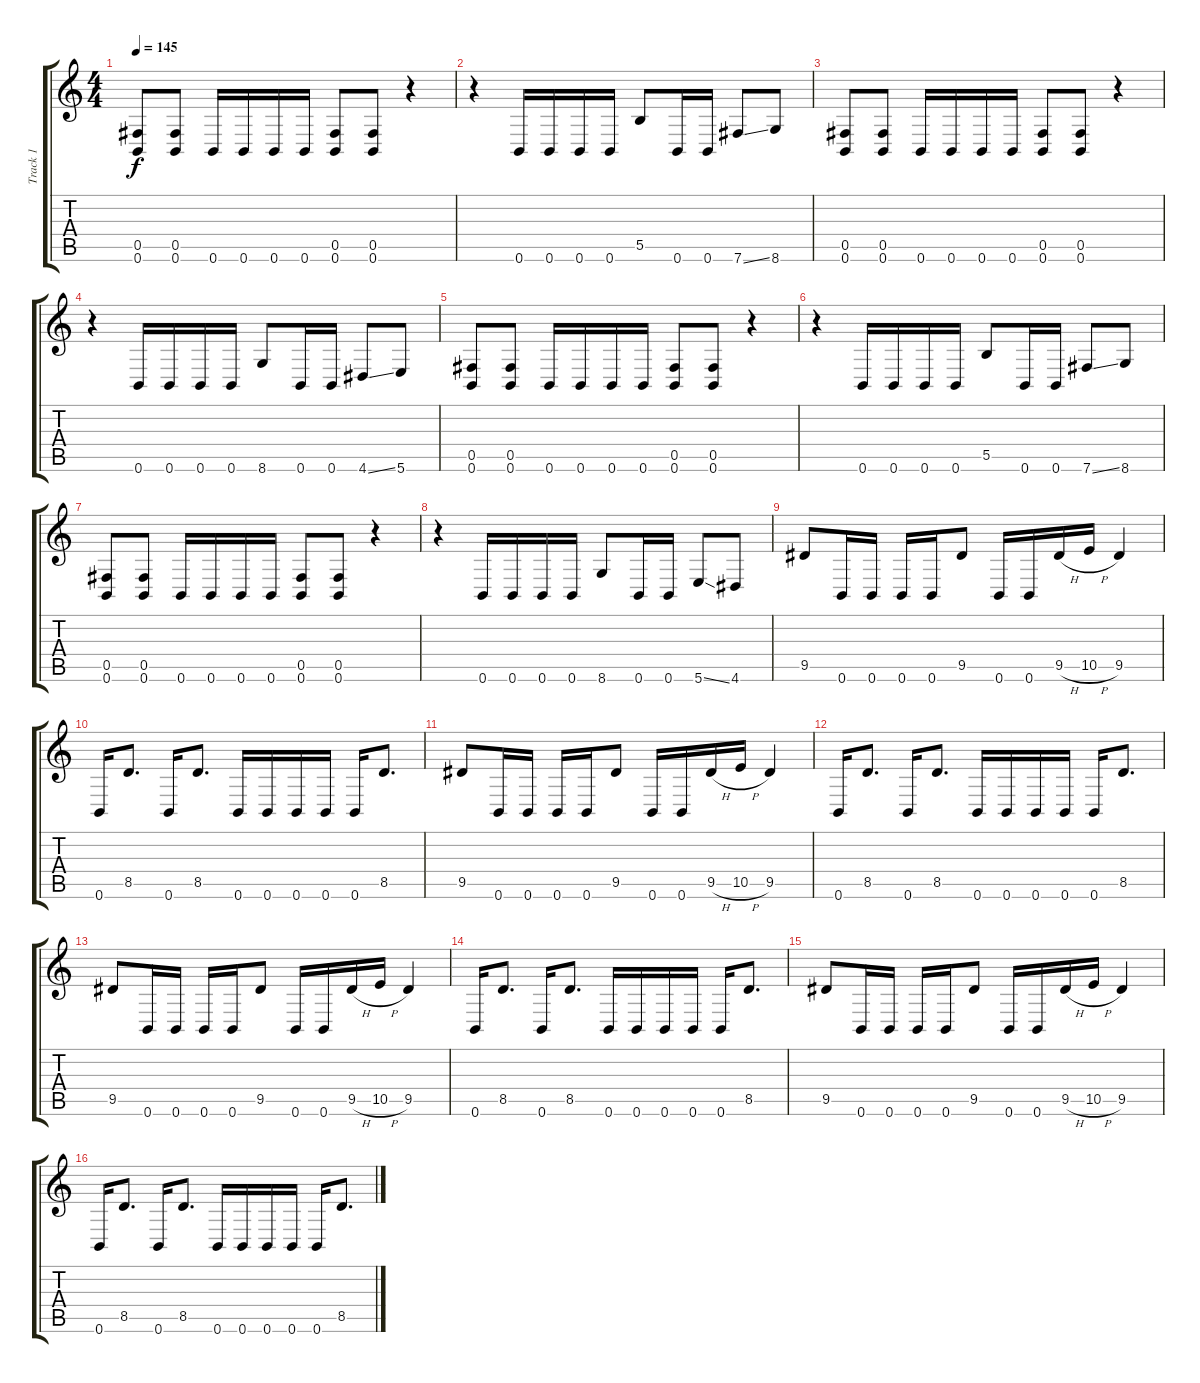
\track ("Track 1" "Track 1") {instrument distortionguitar}
\staff {score tabs}
\tuning (Db4 Ab3 E3 B2 Gb2 B1) {hide}
\ts (4 4)
\tempo 145
\clef g2
\ks c
(0.5 0.6).8{dy f} (0.5 0.6).8 0.6.16 0.6.16 0.6.16 0.6.16 (0.5 0.6).8 (0.5 0.6).8 r.4 |
r.4 0.6.16 0.6.16 0.6.16 0.6.16 5.5.8 0.6.16 0.6.16 7.6{ss}.8 8.6.8 |
(0.5 0.6).8 (0.5 0.6).8 0.6.16 0.6.16 0.6.16 0.6.16 (0.5 0.6).8 (0.5 0.6).8 r.4 |
r.4 0.6.16 0.6.16 0.6.16 0.6.16 8.6.8 0.6.16 0.6.16 4.6{ss}.8 5.6.8 |
(0.5 0.6).8 (0.5 0.6).8 0.6.16 0.6.16 0.6.16 0.6.16 (0.5 0.6).8 (0.5 0.6).8 r.4 |
r.4 0.6.16 0.6.16 0.6.16 0.6.16 5.5.8 0.6.16 0.6.16 7.6{ss}.8 8.6.8 |
(0.5 0.6).8 (0.5 0.6).8 0.6.16 0.6.16 0.6.16 0.6.16 (0.5 0.6).8 (0.5 0.6).8 r.4 |
r.4 0.6.16 0.6.16 0.6.16 0.6.16 8.6.8 0.6.16 0.6.16 5.6{ss}.8 4.6.8 |
9.5.8 0.6.16 0.6.16 0.6.16 0.6.16 9.5.8 0.6.16 0.6.16 9.5{h}.16 10.5{h}.16 9.5.4 |
0.6.16 8.5.8{d} 0.6.16 8.5.8{d} 0.6.16 0.6.16 0.6.16 0.6.16 0.6.16 8.5.8{d} |
9.5.8 0.6.16 0.6.16 0.6.16 0.6.16 9.5.8 0.6.16 0.6.16 9.5{h}.16 10.5{h}.16 9.5.4 |
0.6.16 8.5.8{d} 0.6.16 8.5.8{d} 0.6.16 0.6.16 0.6.16 0.6.16 0.6.16 8.5.8{d} |
9.5.8 0.6.16 0.6.16 0.6.16 0.6.16 9.5.8 0.6.16 0.6.16 9.5{h}.16 10.5{h}.16 9.5.4 |
0.6.16 8.5.8{d} 0.6.16 8.5.8{d} 0.6.16 0.6.16 0.6.16 0.6.16 0.6.16 8.5.8{d} |
9.5.8 0.6.16 0.6.16 0.6.16 0.6.16 9.5.8 0.6.16 0.6.16 9.5{h}.16 10.5{h}.16 9.5.4 |
0.6.16 8.5.8{d} 0.6.16 8.5.8{d} 0.6.16 0.6.16 0.6.16 0.6.16 0.6.16 8.5.8{d}
